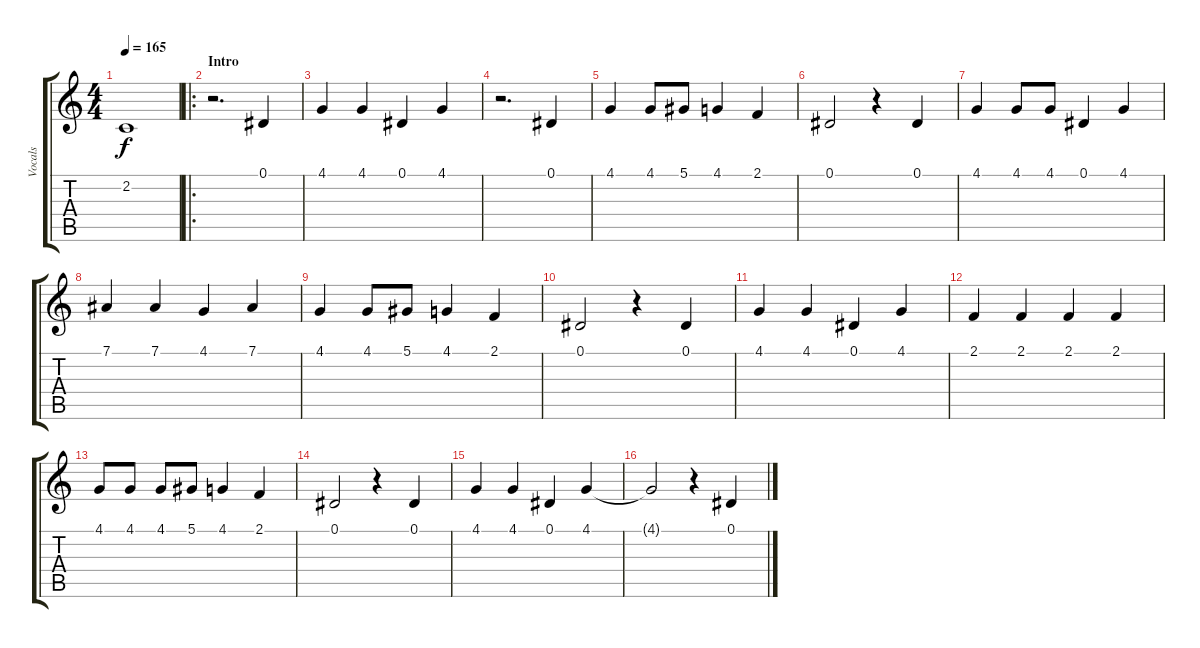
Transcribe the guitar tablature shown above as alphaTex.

\track ("Vocals" "Vocals") {instrument lead6voice}
\staff {score tabs}
\tuning (Eb4 Bb3 Gb3 Db3 Ab2 Eb2) {hide}
\ts (4 4)
\tempo 165
\clef g2
\ks c
2.2.1{dy f} |
\ro
\section ("" "Intro")
r.2{d} 0.1.4 |
4.1.4 4.1.4 0.1.4 4.1.4 |
r.2{d} 0.1.4 |
4.1.4 4.1.8 5.1.8 4.1.4 2.1.4 |
0.1.2 r.4 0.1.4 |
4.1.4 4.1.8 4.1.8 0.1.4 4.1.4 |
7.1.4 7.1.4 4.1.4 7.1.4 |
4.1.4 4.1.8 5.1.8 4.1.4 2.1.4 |
0.1.2 r.4 0.1.4 |
4.1.4 4.1.4 0.1.4 4.1.4 |
2.1.4 2.1.4 2.1.4 2.1.4 |
4.1.8 4.1.8 4.1.8 5.1.8 4.1.4 2.1.4 |
0.1.2 r.4 0.1.4 |
4.1.4 4.1.4 0.1.4 4.1.4 |
4.1{t}.2 r.4 0.1.4
